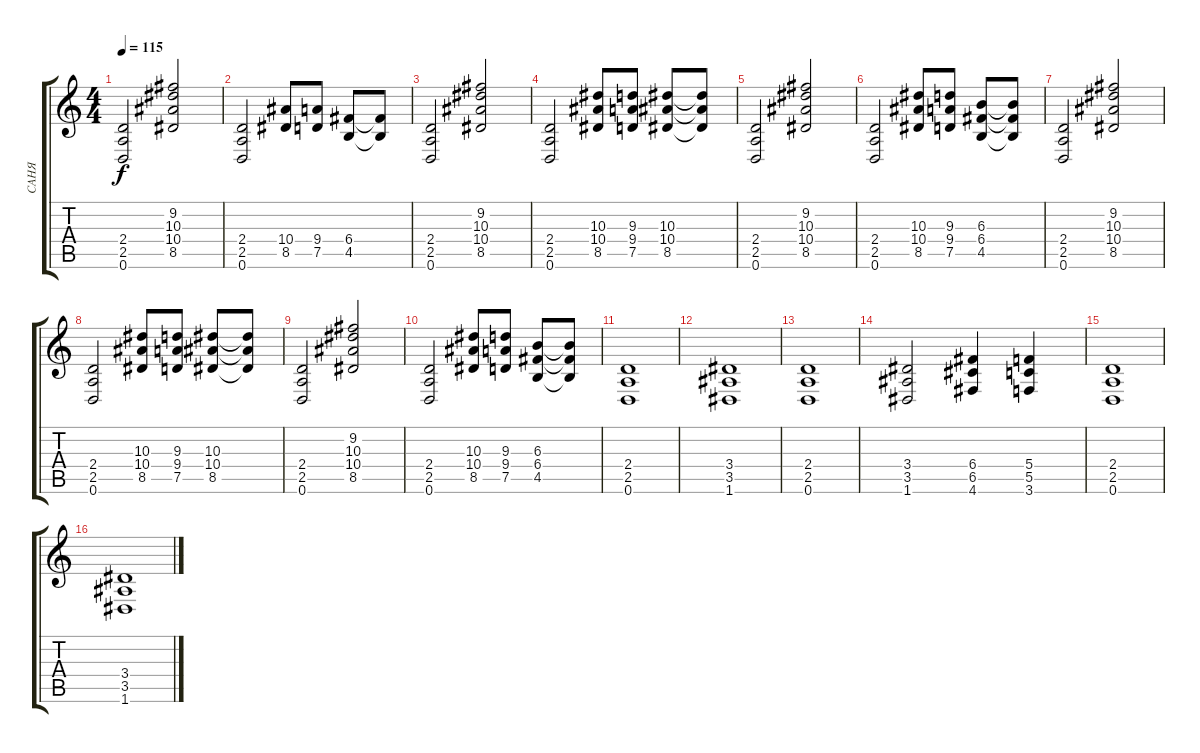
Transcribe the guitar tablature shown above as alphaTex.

\track ("САНЯ" "САНЯ") {instrument distortionguitar}
\staff {score tabs}
\tuning (D4 A3 F3 C3 G2 D2) {hide}
\ts (4 4)
\tempo 115
\clef g2
\ks c
(2.4 2.5 0.6).2{dy f} (9.2 10.3 10.4 8.5).2 |
(2.4 2.5 0.6).2 (10.4 8.5).8 (9.4 7.5).8 (6.4 4.5).8 (6.4{t} 4.5{t}).8 |
(2.4 2.5 0.6).2 (9.2 10.3 10.4 8.5).2 |
(2.4 2.5 0.6).2 (10.3 10.4 8.5).8 (9.3 9.4 7.5).8 (10.3 10.4 8.5).8 (10.3{t} 10.4{t} 8.5{t}).8 |
(2.4 2.5 0.6).2 (9.2 10.3 10.4 8.5).2 |
(2.4 2.5 0.6).2 (10.3 10.4 8.5).8 (9.3 9.4 7.5).8 (6.3 6.4 4.5).8 (6.3{t} 6.4{t} 4.5{t}).8 |
(2.4 2.5 0.6).2 (9.2 10.3 10.4 8.5).2 |
(2.4 2.5 0.6).2 (10.3 10.4 8.5).8 (9.3 9.4 7.5).8 (10.3 10.4 8.5).8 (10.3{t} 10.4{t} 8.5{t}).8 |
(2.4 2.5 0.6).2 (9.2 10.3 10.4 8.5).2 |
(2.4 2.5 0.6).2 (10.3 10.4 8.5).8 (9.3 9.4 7.5).8 (6.3 6.4 4.5).8 (6.3{t} 6.4{t} 4.5{t}).8 |
(2.4 2.5 0.6).1 |
(3.4 3.5 1.6).1 |
(2.4 2.5 0.6).1 |
(3.4 3.5 1.6).2 (6.4 6.5 4.6).4 (5.4 5.5 3.6).4 |
(2.4 2.5 0.6).1 |
(3.4 3.5 1.6).1
